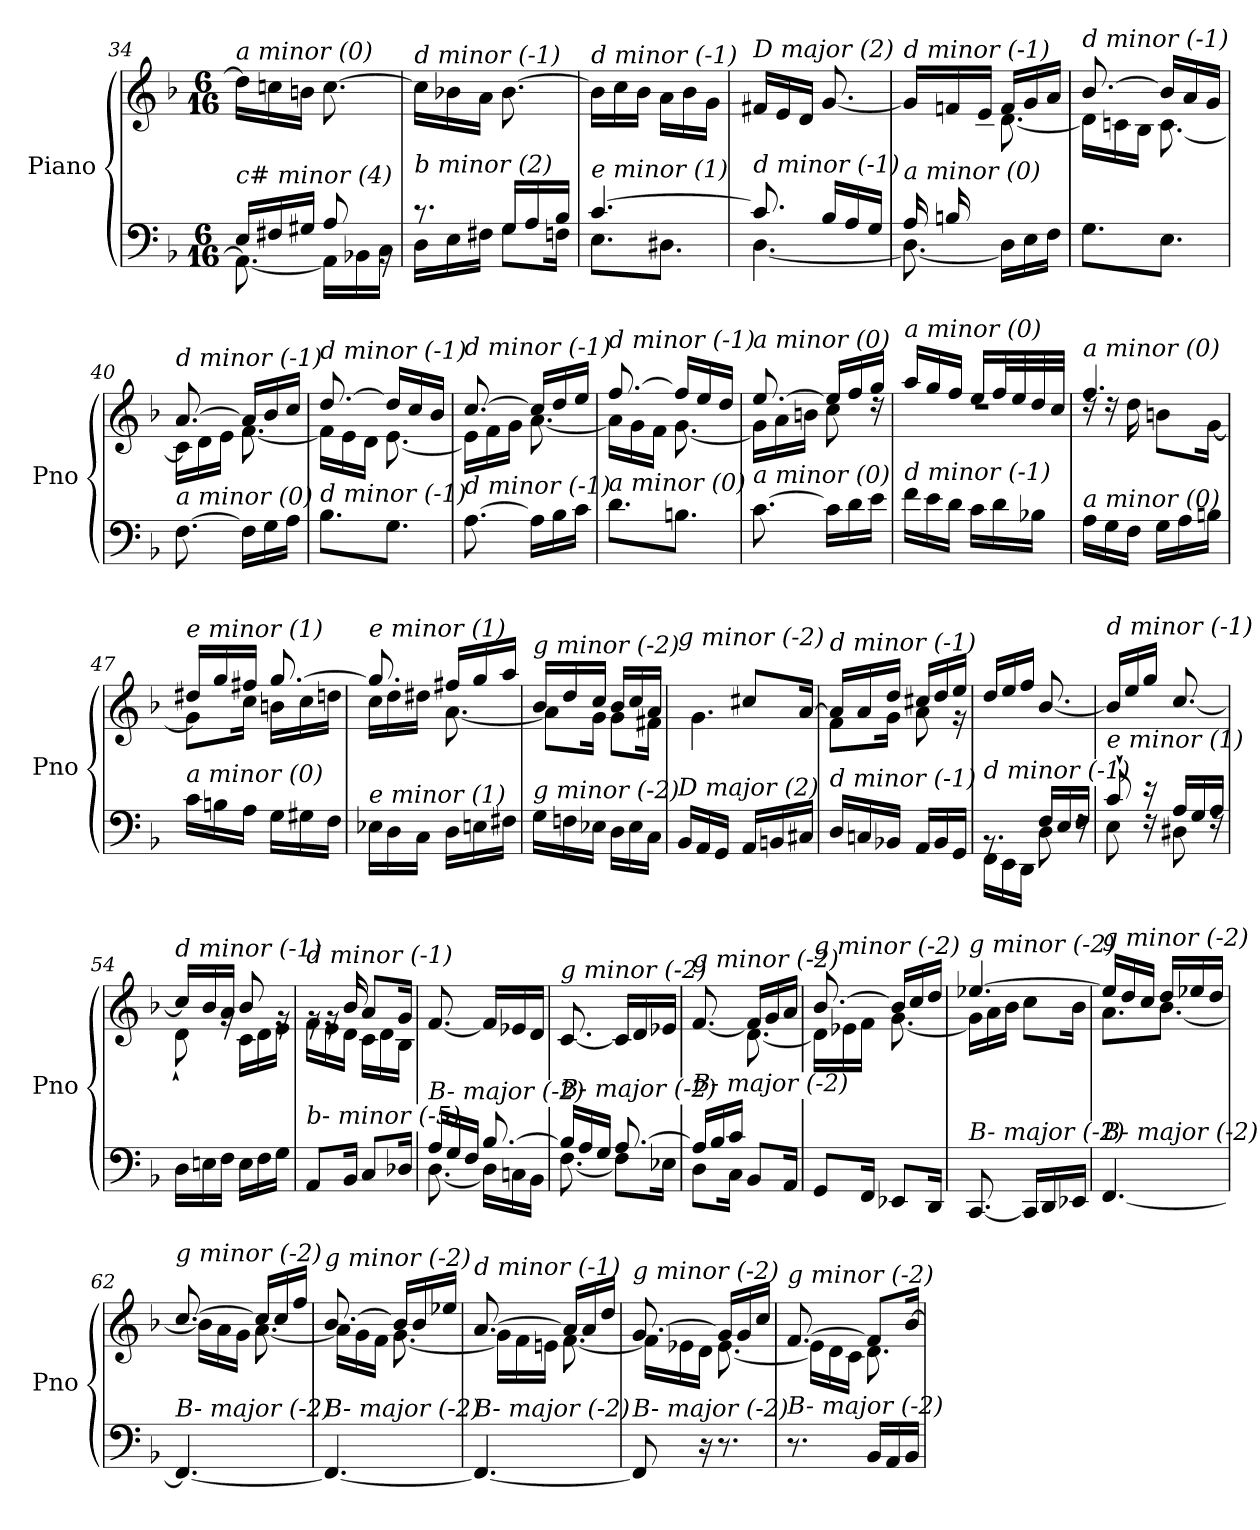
**kern	**kern
*part1	*part1
*staff2	*staff1
*I"Piano	*
*I'Pno	*
*clefF4	*clefG2
*k[b-]	*k[b-]
*M6/16	*M6/16
=34	=34
*^	*
!	!	!LO:TX:i:t=a minor (0)
!LO:TX:i:t=c# minor (4)	!	!
16E/LL	8.AA\_	16dd\LL]
16F#X/	.	16ccn\
16G#X/JJ	.	16bn\JJ
8A/	16AA\LL]	[8.cc\
.	16BB-X\	.
16rBB	16C\JJ	.
=35	=35	=35
!	!	!LO:TX:i:t=d minor (-1)
!LO:TX:i:t=b minor (2)	!	!
8.r	16D\LL	16cc\LL]
.	16E\	16b-X\
.	16F#X\JJ	16a\JJ
16G/LL	8G\L	[8.b-\
16A/	.	.
16B-/JJ	16Fn\Jk	.
=36	=36	=36
!	!	!LO:TX:i:t=d minor (-1)
!LO:TX:i:t=e minor (1)	!	!
[4.c/	8.E\L	16b-\LL]
.	.	16cc\
.	.	16b-\JJ
.	8.D#Xi\J	16a\LL
.	.	16b-\
.	.	16g\JJ
=37	=37	=37
!	!	!LO:TX:i:t=D major (2)
!LO:TX:i:t=d minor (-1)	!	!
8.c/]	[4.D\	16f#X/LL
.	.	16e/
.	.	16d/JJ
16B-/LL	.	[8.g/
16A/	.	.
16G/JJ	.	.
!!LO:LB:g=z
=38	=38	=38
*	*	*^
!	!	!LO:TX:i:t=d minor (-1)	!
!LO:TX:i:t=a minor (0)	!	!	!
16A/LL	8.D\_	16g/LL]	8ryy
16Bn/	.	16fn/	.
4ryy	.	16e/JJ	16c#X\JJ
.	16D\LL]	16f/LL	[8.d\
.	16E\	16g/	.
.	16F\JJ	16a/JJ	.
=39	=39	=39	=39
!	!	!LO:TX:i:t=d minor (-1)	!
!LO:TX:i:t=a minor (0)	!	!	!
*v	*v	*	*
8.G\L	[8.b-/	16d\LL]
.	.	16cn\
.	.	16B-\JJ
8.E\J	16b-/LL]	[8.c\
.	16a/	.
.	16g/JJ	.
=40	=40	=40
!	!LO:TX:i:t=d minor (-1)	!
!LO:TX:i:t=a minor (0)	!	!
[8.F\	[8.a/	16c\LL]
.	.	16d\
.	.	16e\JJ
16F\LL]	16a/LL]	[8.f\
16G\	16b-/	.
16A\JJ	16cc/JJ	.
=41	=41	=41
!	!LO:TX:i:t=d minor (-1)	!
!LO:TX:i:t=d minor (-1)	!	!
8.B-\L	[8.dd/	16f\LL]
.	.	16e\
.	.	16d\JJ
8.G\J	16dd/LL]	[8.e\
.	16cc/	.
.	16b-/JJ	.
=42	=42	=42
!	!LO:TX:i:t=d minor (-1)	!
!LO:TX:i:t=d minor (-1)	!	!
[8.A\	[8.cc/	16e\LL]
.	.	16f\
.	.	16g\JJ
16A\LL]	16cc/LL]	[8.a\
16B-\	16dd/	.
16c\JJ	16ee/JJ	.
=43	=43	=43
!	!LO:TX:i:t=d minor (-1)	!
!LO:TX:i:t=a minor (0)	!	!
8.d\L	[8.ff/	16a\LL]
.	.	16g\
.	.	16f\JJ
8.Bn\J	16ff/LL]	[8.g\
.	16ee/	.
.	16dd/JJ	.
!!LO:LB:g=z	!!
=44	=44	=44
!	!LO:TX:i:t=a minor (0)	!
!LO:TX:i:t=a minor (0)	!	!
[8.c\	[8.ee/	16g\LL]
.	.	16a\
.	.	16bn\JJ
16c\LL]	16ee/LL]	8cc\
16d\	16ff/	.
16e\JJ	16gg/JJ	16rdd
=45	=45	=45
!	!LO:TX:i:t=a minor (0)	!
!LO:TX:i:t=d minor (-1)	!	!
16f\LL	16aa/LL	4.rdd
16e\	16gg/	.
16d\JJ	16ff/JJ	.
16c\LL	16ee/LL	.
16d\	32ff/L	.
.	32ee/	.
16B-X\JJ	32dd/	.
.	32cc/JJJ	.
=46	=46	=46
!	!LO:TX:i:t=a minor (0)	!
!LO:TX:i:t=a minor (0)	!	!
16A\LL	4.ff/	16rdd
16G\	.	16rdd
16F\JJ	.	16dd\
16G\LL	.	8bn\L
16A\	.	.
16Bn\JJ	.	[16g\Jk
=47	=47	=47
!	!LO:TX:i:t=e minor (1)	!
!LO:TX:i:t=a minor (0)	!	!
16c\LL	16dd#Xi/LL	8g\L]
16Bn\	16gg/	.
16A\JJ	16ff#X/JJ	16cc\Jk
16G\LL	[8.gg/	16bn\LL
16G#Xi\	.	16cc\
16F\JJ	.	16dd\JJ
=48	=48	=48
!	!LO:TX:i:t=e minor (1)	!
!LO:TX:i:t=e minor (1)	!	!
16E-Xj\LL	8.gg/]	16cc\LL
16D\	.	16dd\
16C\JJ	.	16dd#Xi\JJ
16D\LL	16ff#X/LL	[8.a\
16En\	16gg/	.
16F#X\JJ	16aa/JJ	.
!!LO:LB:g=z	!!
=49	=49	=49
!	!LO:TX:i:t=g minor (-2)	!
!LO:TX:i:t=g minor (-2)	!	!
16G\LL	16b-/LL	8a\L]
16Fn\	16dd/	.
16E-X\JJ	16cc/JJ	16g\Jk
16D\LL	16b-/LL	8g\L
16E-\	16cc/	.
16C\JJ	16a/JJ	16f#X\Jk
=50	=50	=50
!	!LO:TX:i:t=g minor (-2)	!
!LO:TX:i:t=D major (2)	!	!
16BB-/LL	8g/Lyy	4.g\
16AA/	.	.
16GG/JJ	16ee-X/Jk	.
16AA/LL	8cc#X/L	.
16BBn/	.	.
16C#X/JJ	[16a/Jk	.
=51	=51	=51
!	!LO:TX:i:t=d minor (-1)	!
!LO:TX:i:t=d minor (-1)	!	!
16D/LL	16a/LL]	8f\L
16Cn/	16a/	.
16BB-X/JJ	16dd/JJ	16g\Jk
16AA/LL	16cc#X/LL	8a\
16BB-/	16dd/	.
16GG/JJ	16ee/JJ	16r
=52	=52	=52
*^	*	*
!	!	!LO:TX:i:t=d minor (-1)	!
!LO:TX:i:t=d minor (-1)	!	!	!
*	*	*v	*v
8.rBB	16FF\LL	16dd/LL
.	16EE\	16ee/
.	16DD\JJ	16ff/JJ
16F/LL	8D\	[8.b-/
16E/	.	.
16F/JJ	16rF	.
=53	=53	=53
!	!	!LO:TX:i:t=d minor (-1)
!LO:TX:i:t=e minor (1)	!	!
8c`/	8E\	16b-/LL]
.	.	16ee/
16r	16rF	16gg/JJ
16A/LL	8D#Xi\	[8.cc/
16G/	.	.
16A/JJ	16rF	.
=54	=54	=54
*	*	*^
!	!	!LO:TX:i:t=d minor (-1)	!
!LO:TX:i:t=a minor (0)	!	!	!
*v	*v	*	*
16D\LL	16cc/LL]	8d`\
16En\	16b-/	.
16F\JJ	16a/JJ	16rg
16E\LL	8b-/	16c\LL
16F\	.	16d\
16G\JJ	16rg	16e\JJ
!!LO:LB:g=z	!!
=55	=55	=55
!	!LO:TX:i:t=d minor (-1)	!
!LO:TX:i:t=b- minor (-5)	!	!
8AA/L	16rg	16f\LL
.	16rg	16e\
16BB-/Jk	16b-/	16d\JJ
8C/L	8a/L	16c\LL
.	.	16d\
16D-Xi/Jk	16g/Jk	16B-\JJ
=56	=56	=56
*^	*	*
!	!	!LO:TX:i:t=g minor (-2)	!
!LO:TX:i:t=B- major (-2)	!	!	!
*	*	*v	*v
16A/LL	[8.D\	[8.f/
16G/	.	.
16F/JJ	.	.
[8.B-/	16D\LL]	16f/LL]
.	16Cn\	16e-X/
.	16BB-\JJ	16d/JJ
=57	=57	=57
!	!	!LO:TX:i:t=g minor (-2)
!LO:TX:i:t=B- major (-2)	!	!
16B-/LL]	[8.F\	[8.c/
16A/	.	.
16G/JJ	.	.
[8.A/	8F\L]	16c/LL]
.	.	16d/
.	16E-X\Jk	16e-X/JJ
=58	=58	=58
*	*^	*^
*	*	*	*	*^
!	!	!	!LO:TX:i:t=g minor (-2)	!	!
!LO:TX:i:t=B- major (-2)	!	!	!	!	!
8.ryy	16A/LL]	8D\L	[8.f/	8.ryy	8.ryy
.	16B-/	.	.	.	.
.	16c/JJ	16C\Jk	.	.	.
8.ryy	8BB-/L	8.ryy	16f/LL]	[8.d\	8.ryy
.	.	.	16g/	.	.
.	16AA/Jk	.	16a/JJ	.	.
*	*v	*v	*	*	*
*	*	*	*v	*v
=59	=59	=59	=59
!	!	!LO:TX:i:t=g minor (-2)	!
!LO:TX:i:t=B- major (-2)	!	!	!
*v	*v	*	*
8GG/L	[8.b-/	16d\LL]
.	.	16e-X\
16FF/Jk	.	16f\JJ
8EE-X/L	16b-/LL]	[8.g\
.	16cc/	.
16DD/Jk	16dd/JJ	.
=60	=60	=60
!	!LO:TX:i:t=g minor (-2)	!
!LO:TX:i:t=B- major (-2)	!	!
[8.CC/	[4.ee-X/	16g\LL]
.	.	16a\
.	.	16b-\JJ
16CC/LL]	.	8cc\L
16DD/	.	.
16EE-X/JJ	.	16b-\Jk
!!LO:LB:g=z	!!
=61	=61	=61
!	!LO:TX:i:t=g minor (-2)	!
!LO:TX:i:t=B- major (-2)	!	!
[4.FF/	16ee-/LL]	8.a\L
.	16dd/	.
.	16cc/JJ	.
.	16dd/LL	[8.b-\J
.	16ee-X/	.
.	16dd/JJ	.
=62	=62	=62
!	!LO:TX:i:t=g minor (-2)	!
!LO:TX:i:t=B- major (-2)	!	!
4.FF/_	[8.cc/	16b-\LL]
.	.	16a\
.	.	16g\JJ
.	16cc/LL]	[8.a\
.	16cc/	.
.	16ff/JJ	.
=63	=63	=63
!	!LO:TX:i:t=g minor (-2)	!
!LO:TX:i:t=B- major (-2)	!	!
4.FF/_	[8.b-/	16a\LL]
.	.	16g\
.	.	16f\JJ
.	16b-/LL]	[8.g\
.	16b-/	.
.	16ee-X/JJ	.
=64	=64	=64
!	!LO:TX:i:t=d minor (-1)	!
!LO:TX:i:t=B- major (-2)	!	!
4.FF/_	[8.a/	16g\LL]
.	.	16f\
.	.	16en\JJ
.	16a/LL]	[8.f\
.	16a/	.
.	16dd/JJ	.
=65	=65	=65
!	!LO:TX:i:t=g minor (-2)	!
!LO:TX:i:t=B- major (-2)	!	!
8FF/]	[8.g/	16f\LL]
.	.	16e-X\
16r	.	16d\JJ
8.r	16g/LL]	[8.e-\
.	16g/	.
.	16cc/JJ	.
=66	=66	=66
!	!LO:TX:i:t=g minor (-2)	!
!LO:TX:i:t=B- major (-2)	!	!
8.r	[8.f/	16e-\LL]
.	.	16d\
.	.	16c\JJ
16BB-/LL	8f/L]	8.d\
16AA/	.	.
16BB-/JJ	[16b-/Jk	.
*	*v	*v
=	=
*-	*-
